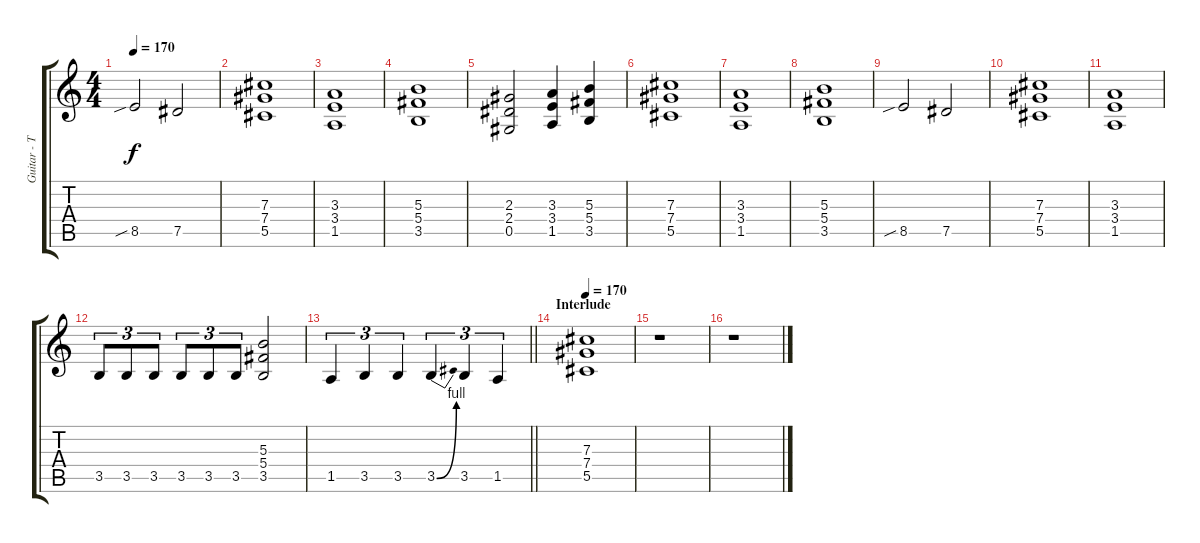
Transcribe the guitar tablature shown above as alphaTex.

\track ("Guitar - Thomas Youngblood" "Guitar - T") {instrument distortionguitar}
\staff {score tabs}
\tuning (Eb4 Bb3 Gb3 Db3 Ab2 Eb2) {hide}
\ts (4 4)
\tempo 170
\clef g2
\ks c
8.5{sib}.2{dy f} 7.5.2 |
(7.3 7.4 5.5).1 |
(3.3 3.4 1.5).1 |
(5.3 5.4 3.5).1 |
(2.3 2.4 0.5).2 (3.3 3.4 1.5).4 (5.3 5.4 3.5).4 |
(7.3 7.4 5.5).1 |
(3.3 3.4 1.5).1 |
(5.3 5.4 3.5).1 |
8.5{sib}.2 7.5.2 |
(7.3 7.4 5.5).1 |
(3.3 3.4 1.5).1 |
3.5.8{tu (3 2)} 3.5.8{tu (3 2)} 3.5.8{tu (3 2)} 3.5.8{tu (3 2)} 3.5.8{tu (3 2)} 3.5.8{tu (3 2)} (5.3 5.4 3.5).2 |
\barLineRight lightlight
1.5.4{tu (3 2)} 3.5.4{tu (3 2)} 3.5.4{tu (3 2)} 3.5{be (bend 0 0 60 4)}.4{tu (3 2)} 3.5.4{tu (3 2)} 1.5.4{tu (3 2)} |
\section ("" "Interlude")
\tempo 170
(7.3 7.4 5.5).1{volume 0} |
r.1 |
r.1
